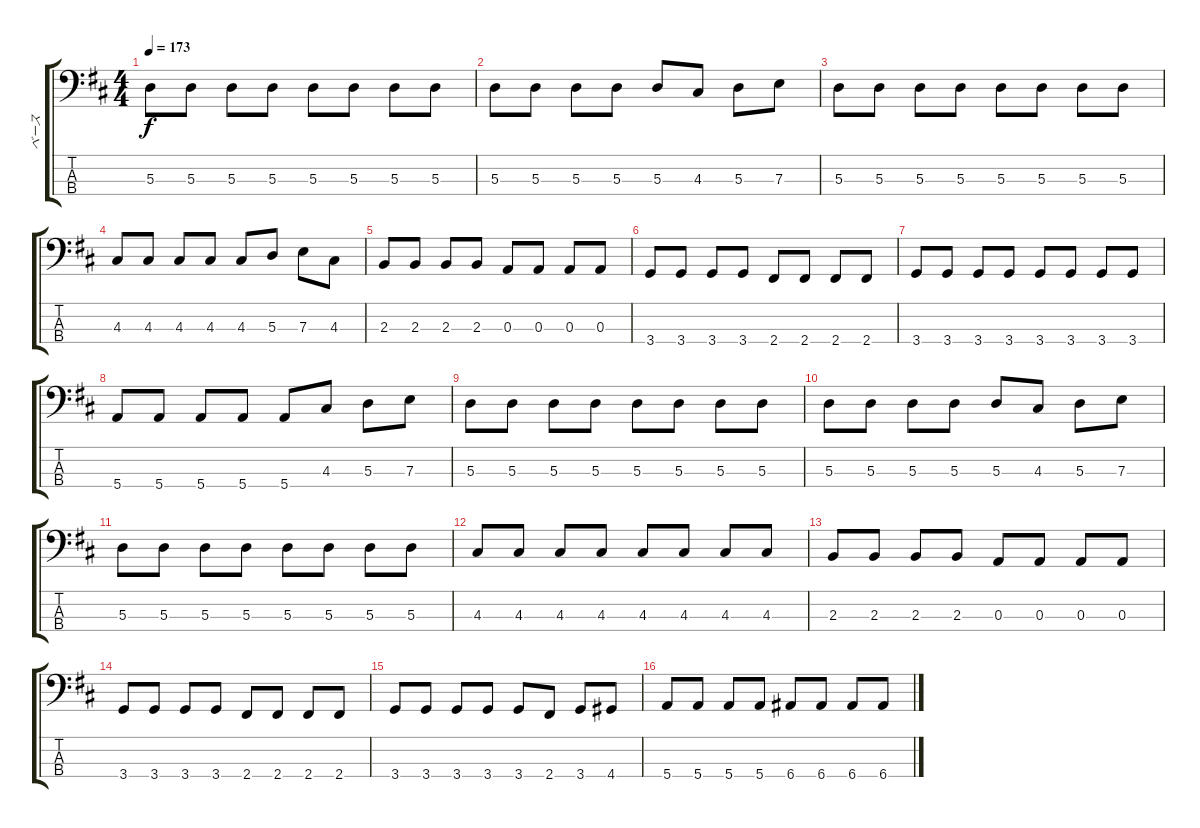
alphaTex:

\track ("ベース" "ベース") {mute instrument electricbassfinger}
\staff {score tabs}
\tuning (G2 D2 A1 E1) {hide}
\ts (4 4)
\tempo 173
\clef f4
\ks d
5.3.8{dy f} 5.3.8 5.3.8 5.3.8 5.3.8 5.3.8 5.3.8 5.3.8 |
5.3.8 5.3.8 5.3.8 5.3.8 5.3.8 4.3.8 5.3.8 7.3.8 |
5.3.8 5.3.8 5.3.8 5.3.8 5.3.8 5.3.8 5.3.8 5.3.8 |
4.3.8 4.3.8 4.3.8 4.3.8 4.3.8 5.3.8 7.3.8 4.3.8 |
2.3.8 2.3.8 2.3.8 2.3.8 0.3.8 0.3.8 0.3.8 0.3.8 |
3.4.8 3.4.8 3.4.8 3.4.8 2.4.8 2.4.8 2.4.8 2.4.8 |
3.4.8 3.4.8 3.4.8 3.4.8 3.4.8 3.4.8 3.4.8 3.4.8 |
5.4.8 5.4.8 5.4.8 5.4.8 5.4.8 4.3.8 5.3.8 7.3.8 |
5.3.8 5.3.8 5.3.8 5.3.8 5.3.8 5.3.8 5.3.8 5.3.8 |
5.3.8 5.3.8 5.3.8 5.3.8 5.3.8 4.3.8 5.3.8 7.3.8 |
5.3.8 5.3.8 5.3.8 5.3.8 5.3.8 5.3.8 5.3.8 5.3.8 |
4.3.8 4.3.8 4.3.8 4.3.8 4.3.8 4.3.8 4.3.8 4.3.8 |
2.3.8 2.3.8 2.3.8 2.3.8 0.3.8 0.3.8 0.3.8 0.3.8 |
3.4.8 3.4.8 3.4.8 3.4.8 2.4.8 2.4.8 2.4.8 2.4.8 |
3.4.8 3.4.8 3.4.8 3.4.8 3.4.8 2.4.8 3.4.8 4.4.8 |
5.4.8 5.4.8 5.4.8 5.4.8 6.4.8 6.4.8 6.4.8 6.4.8
